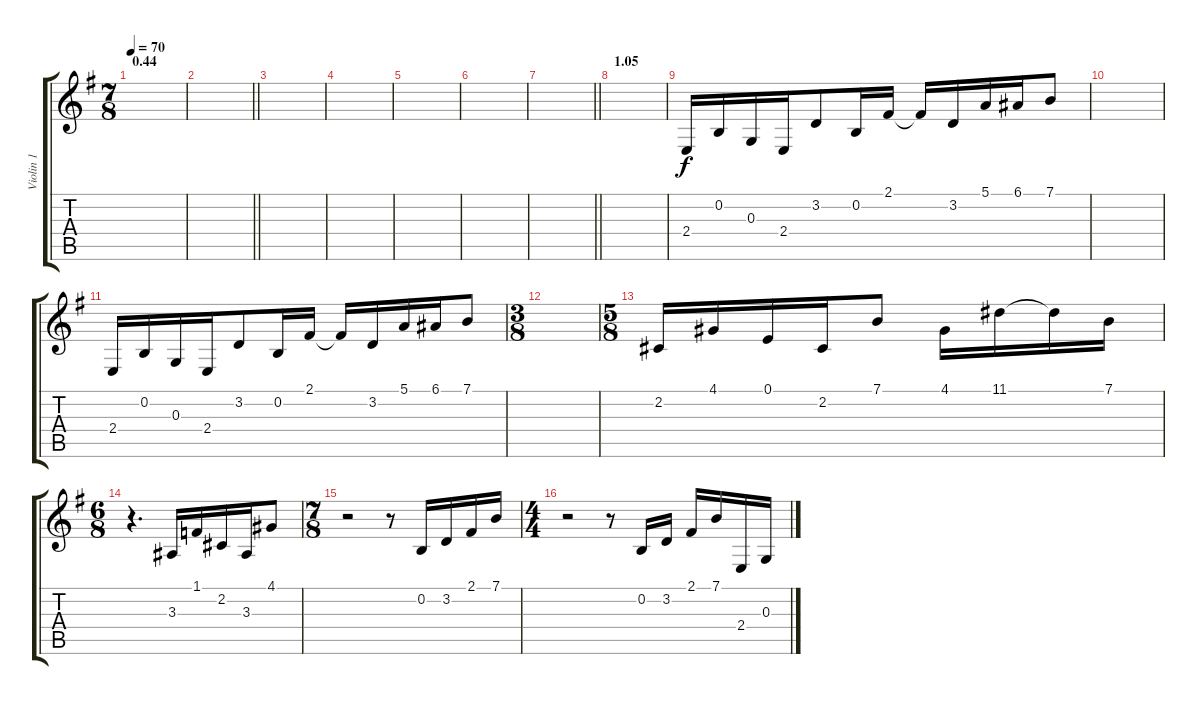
\track ("Violin 1" "Violin 1") {instrument violin}
\staff {score tabs}
\tuning (E4 B3 G3 D3 A2 E2) {hide}
\ts (7 8)
\section ("" "0.44")
\tempo 70
\clef g2
\ks g
|
\barLineRight lightlight
|
|
|
|
|
\barLineRight lightlight
|
\section ("" "1.05")
|
2.4.16 0.2.16 0.3.16 2.4.16 3.2.8 0.2.16 2.1.16 2.1{t}.16 3.2.16 5.1.16 6.1.16 7.1.8 |
|
2.4.16 0.2.16 0.3.16 2.4.16 3.2.8 0.2.16 2.1.16 2.1{t}.16 3.2.16 5.1.16 6.1.16 7.1.8 |
\ts (3 8)
|
\ts (5 8)
2.2.16 4.1.16 0.1.16 2.2.16 7.1.8 4.1.16 11.1.16 11.1{t}.16 7.1.16 |
\ts (6 8)
r.4{d} 3.3.16 1.1.16 2.2.16 3.3.16 4.1.8 |
\ts (7 8)
r.2 r.8 0.2.16 3.2.16 2.1.16 7.1.16 |
\ts (4 4)
r.2 r.8 0.2.16 3.2.16 2.1.16 7.1.16 2.4.16 0.3.16
